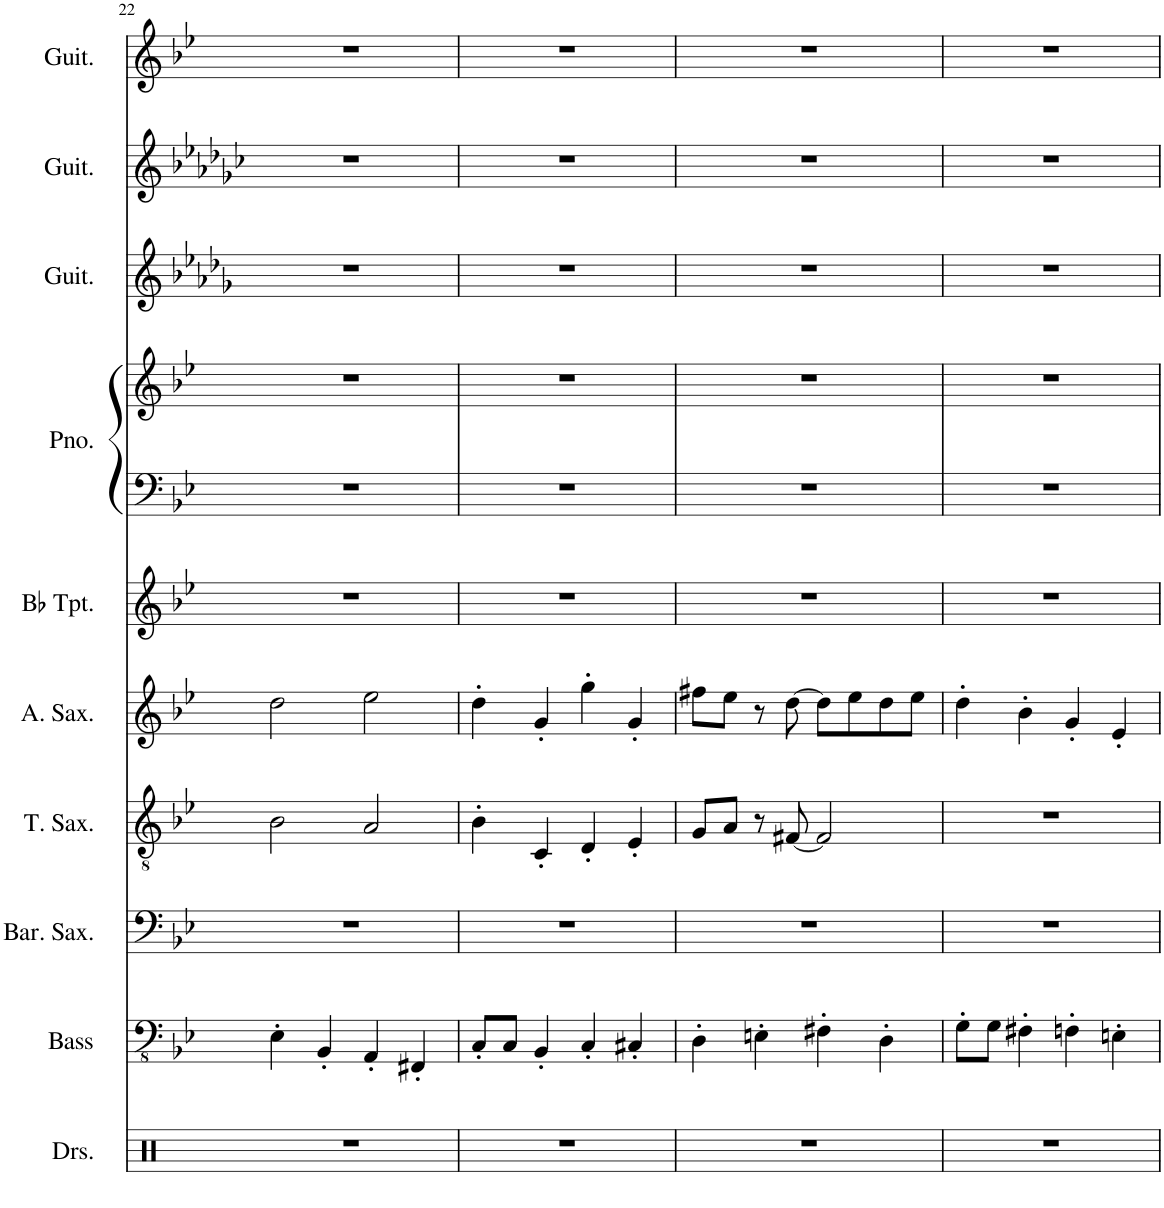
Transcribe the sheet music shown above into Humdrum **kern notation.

**kern	**kern	**kern	**kern	**kern	**kern	**kern	**kern	**kern	**kern	**kern
*part10	*part9	*part8	*part7	*part6	*part5	*part4	*part4	*part3	*part2	*part1
*staff11	*staff10	*staff9	*staff8	*staff7	*staff6	*staff5	*staff4	*staff3	*staff2	*staff1
*I"Drumset	*I"Acoustic Bass	*I"Baritone Saxophone	*I"Tenor Saxophone	*I"Alto Saxophone	*I"Bb Trumpet	*I"Piano	*	*I"Acoustic Guitar	*I"Acoustic Guitar	*I"Acoustic Guitar
*I'Drs.	*I'Bass	*I'Bar. Sax.	*I'T. Sax.	*I'A. Sax.	*I'Bb Tpt.	*I'Pno.	*	*I'Guit.	*I'Guit.	*I'Guit.
!!LO:PB:g=z
*clefX	*clefFv4	*clefF4	*clefGv2	*clefG2	*clefG2	*clefF4	*clefG2	*clefG2	*clefG2	*clefG2
*	*	*ITrd12c21	*ITrd8c14	*ITrd5c9	*ITrd1c2	*	*	*	*	*
*k[]	*k[b-e-]	*k[b-e-]	*k[b-e-]	*k[b-e-]	*k[b-e-]	*k[b-e-]	*k[b-e-]	*k[b-e-a-d-g-]	*k[b-e-a-d-g-c-]	*k[b-e-]
*M4/4	*M4/4	*M4/4	*M4/4	*M4/4	*M4/4	*M4/4	*M4/4	*M4/4	*M4/4	*M4/4
=22	=22	=22	=22	=22	=22	=22	=22	=22	=22	=22
1r	4EE-'\	1r	2B-\	2dd\	1r	1r	1r	1r	1r	1r
.	4BBB-'/	.	.	.	.	.	.	.	.	.
.	4AAA'/	.	2A/	2ee-\	.	.	.	.	.	.
.	4FFF#X'/	.	.	.	.	.	.	.	.	.
=23	=23	=23	=23	=23	=23	=23	=23	=23	=23	=23
1r	8CC'/L	1r	4B-'\	4dd'\	1r	1r	1r	1r	1r	1r
.	8CC/J	.	.	.	.	.	.	.	.	.
.	4BBB-'/	.	4C'/	4g'/	.	.	.	.	.	.
.	4CC'/	.	4D'/	4gg'\	.	.	.	.	.	.
.	4CC#X'/	.	4E-'/	4g'/	.	.	.	.	.	.
=24	=24	=24	=24	=24	=24	=24	=24	=24	=24	=24
1r	4DD'\	1r	8G/L	8ff#X\L	1r	1r	1r	1r	1r	1r
.	.	.	8A/J	8ee-\J	.	.	.	.	.	.
.	4EEn'\	.	8r	8r	.	.	.	.	.	.
.	.	.	[8F#X/	[8dd\	.	.	.	.	.	.
.	4FF#X'\	.	2F#/]	8dd\L]	.	.	.	.	.	.
.	.	.	.	8ee-\	.	.	.	.	.	.
.	4DD'\	.	.	8dd\	.	.	.	.	.	.
.	.	.	.	8ee-\J	.	.	.	.	.	.
=25	=25	=25	=25	=25	=25	=25	=25	=25	=25	=25
1r	8GG'\L	1r	1r	4dd'\	1r	1r	1r	1r	1r	1r
.	8GG\J	.	.	.	.	.	.	.	.	.
.	4FF#X'\	.	.	4b-'\	.	.	.	.	.	.
.	4FFn'\	.	.	4g'/	.	.	.	.	.	.
.	4EEn'\	.	.	4e-'/	.	.	.	.	.	.
=	=	=	=	=	=	=	=	=	=	=
*-	*-	*-	*-	*-	*-	*-	*-	*-	*-	*-
